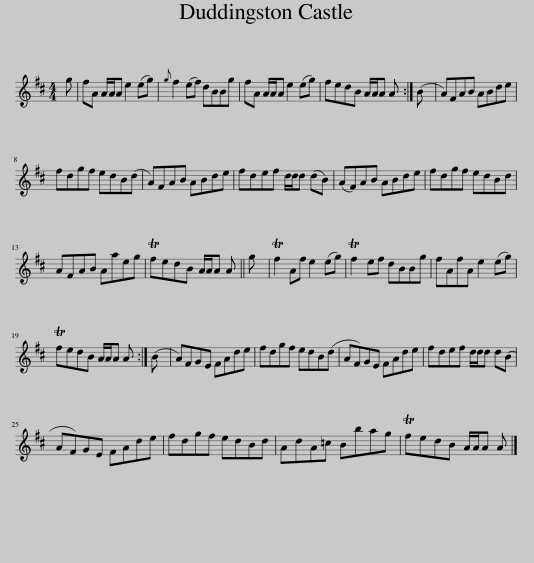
X:1
L:1/8
M:4/4
I:linebreak $
K:D
V:1 treble
V:1
 g | fA A/A/A e2 (eg) |{g} f2 (ef) dBBg | fA A/A/A e2 (eg) | fedB A/A/A A :| %5
 (B | A)FAB ABde |$ fdgf edB(d | A)FAB ABde | fdef d/d/d (dB) | %10
 (AF)AB ABde | fdgf edBd |$ AFAB Aaeg | TfedB A/A/A A || g | %15
 Tf2 Af e2 (eg) | Tf2 ef dBBg | fAfA e2 (eg) |$ TfedB A/A/A A :| (B | %20
 A)FGE FAde | fdgf edB(d | AF)GE FAde | fdef d/d/d d(B |$ AF)GE FAde | %25
 fdgf edBd | AdA=c Bbag | TfedB A/A/A A |] %28
